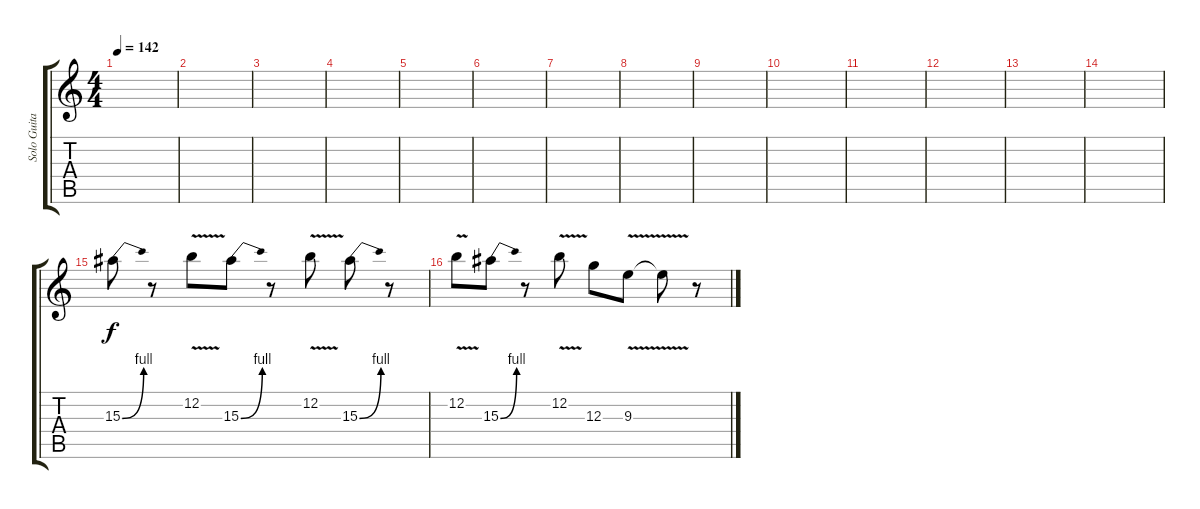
\track ("Solo Guitar" "Solo Guita") {instrument overdrivenguitar}
\staff {score tabs}
\tuning (E4 B3 G3 D3 A2 E2) {hide}
\ts (4 4)
\tempo 142
\clef g2
\ks c
|
|
|
|
|
|
|
|
|
|
|
|
|
|
15.3{be (bend 0 0 60 4)}.8 r.8 12.2{v}.8 15.3{be (bend 0 0 60 4)}.8 r.8 12.2{v}.8 15.3{be (bend 0 0 60 4)}.8 r.8 |
12.2{v}.8 15.3{be (bend 0 0 60 4)}.8 r.8 12.2{v}.8 12.3.8 9.3{v}.8 9.3{t}.8 r.8
